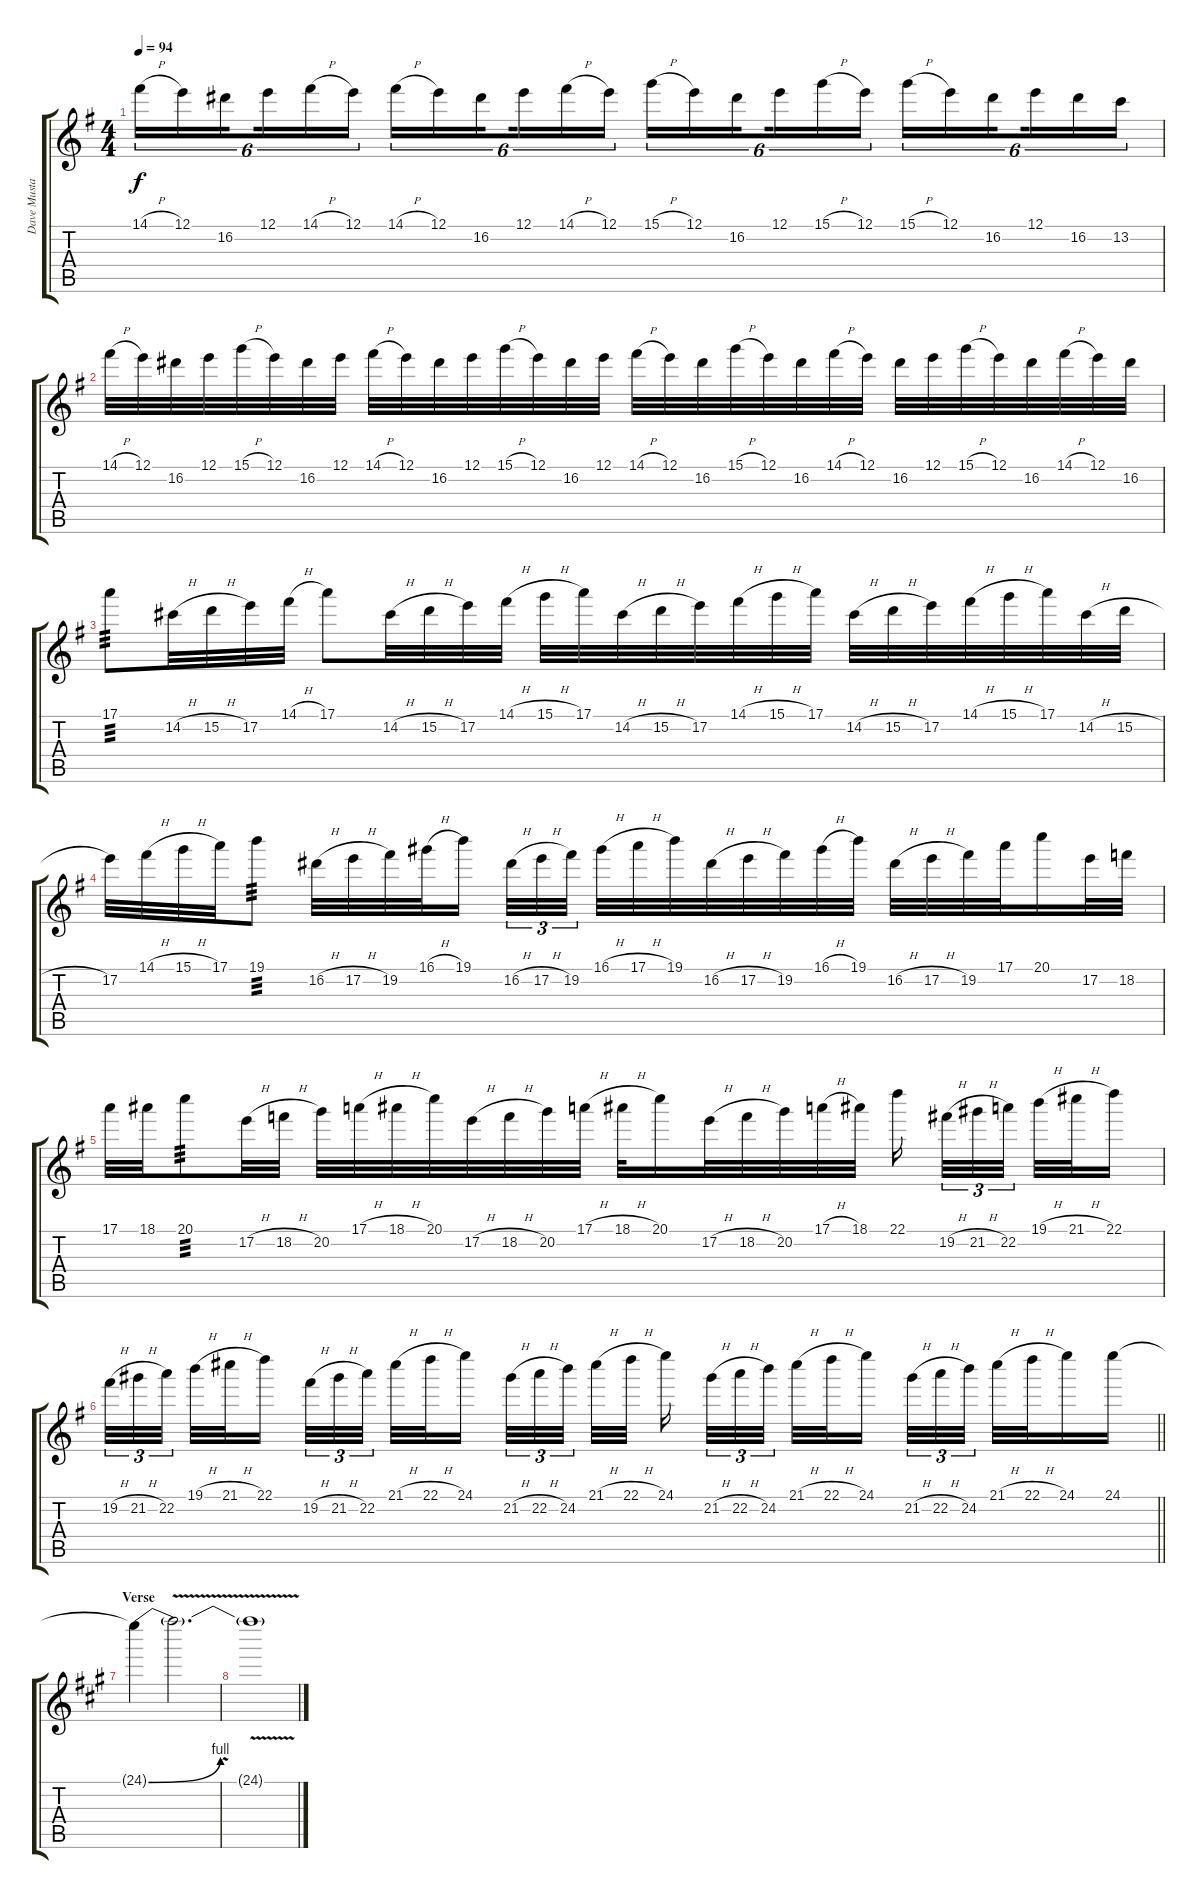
\track ("Dave Mustaine" "Dave Musta") {instrument distortionguitar}
\staff {score tabs}
\tuning (E4 B3 G3 D3 A2 E2) {hide}
\ts (4 4)
\tempo 94
\clef g2
\ks g
14.1{h}.16{tu (6 4) dy f} 12.1.16{tu (6 4)} 16.2.16{tu (6 4) beam splitsecondary} 12.1.16{tu (6 4)} 14.1{h}.16{tu (6 4)} 12.1.16{tu (6 4)} 14.1{h}.16{tu (6 4)} 12.1.16{tu (6 4)} 16.2.16{tu (6 4) beam splitsecondary} 12.1.16{tu (6 4)} 14.1{h}.16{tu (6 4)} 12.1.16{tu (6 4)} 15.1{h}.16{tu (6 4)} 12.1.16{tu (6 4)} 16.2.16{tu (6 4) beam splitsecondary} 12.1.16{tu (6 4)} 15.1{h}.16{tu (6 4)} 12.1.16{tu (6 4)} 15.1{h}.16{tu (6 4)} 12.1.16{tu (6 4)} 16.2.16{tu (6 4) beam splitsecondary} 12.1.16{tu (6 4)} 16.2.16{tu (6 4)} 13.2.16{tu (6 4)} |
14.1{h}.32 12.1.32 16.2.32 12.1.32 15.1{h}.32 12.1.32 16.2.32 12.1.32 14.1{h}.32 12.1.32 16.2.32 12.1.32 15.1{h}.32 12.1.32 16.2.32 12.1.32 14.1{h}.32 12.1.32 16.2.32 15.1{h}.32 12.1.32 16.2.32 14.1{h}.32 12.1.32 16.2.32 12.1.32 15.1{h}.32 12.1.32 16.2.32 14.1{h}.32 12.1.32 16.2.32 |
17.1.8{tp 3} 14.2{h}.32 15.2{h}.32 17.2.32 14.1{h}.32 17.1.8 14.2{h}.32 15.2{h}.32 17.2.32 14.1{h}.32 15.1{h}.32 17.1.32 14.2{h}.32 15.2{h}.32 17.2.32 14.1{h}.32 15.1{h}.32 17.1.32 14.2{h}.32 15.2{h}.32 17.2.32 14.1{h}.32 15.1{h}.32 17.1.32 14.2{h}.32 15.2{h}.32 |
17.2.32 14.1{h}.32 15.1{h}.32 17.1.32 19.1.8{tp 3} 16.2{h}.32 17.2{h}.32 19.2.32 16.1{h}.32 19.1.16{beam splitsecondary} 16.2{h}.32{tu (3 2)} 17.2{h}.32{tu (3 2)} 19.2.32{tu (3 2)} 16.1{h}.32 17.1{h}.32 19.1.32 16.2{h}.32 17.2{h}.32 19.2.32 16.1{h}.32 19.1.32 16.2{h}.32 17.2{h}.32 19.2.32 17.1.32 20.1.16 17.2.32 18.2.32 |
17.1.32 18.1.32 20.1.8{tp 3} 17.2{h}.32 18.2{h}.32 20.2.32 17.1{h}.32 18.1{h}.32 20.1.32 17.2{h}.32 18.2{h}.32 20.2.32 17.1{h}.32 18.1{h}.32 20.1.16 17.2{h}.32 18.2{h}.32 20.2.32 17.1{h}.32 18.1.32 22.1.16{beam splitsecondary} 19.2{h}.32{tu (3 2)} 21.2{h}.32{tu (3 2)} 22.2.32{tu (3 2) beam splitsecondary} 19.1{h}.32 21.1{h}.32 22.1.16 |
\barLineRight lightlight
19.2{h}.32{tu (3 2)} 21.2{h}.32{tu (3 2)} 22.2.32{tu (3 2) beam splitsecondary} 19.1{h}.32 21.1{h}.32 22.1.16{beam splitsecondary} 19.2{h}.32{tu (3 2)} 21.2{h}.32{tu (3 2)} 22.2.32{tu (3 2)} 21.1{h}.32 22.1{h}.32 24.1.16{beam splitsecondary} 21.2{h}.32{tu (3 2)} 22.2{h}.32{tu (3 2)} 24.2.32{tu (3 2) beam splitsecondary} 21.1{h}.32 22.1{h}.32 24.1.16{beam splitsecondary} 21.2{h}.32{tu (3 2)} 22.2{h}.32{tu (3 2)} 24.2.32{tu (3 2) beam splitsecondary} 21.1{h}.32 22.1{h}.32 24.1.16 21.2{h}.32{tu (3 2)} 22.2{h}.32{tu (3 2)} 24.2.32{tu (3 2) beam splitsecondary} 21.1{h}.32 22.1{h}.32 24.1.16 24.1.16 |
\section ("" "Verse")
\ks a
24.1{be (bend 0 0 60 4) t}.4 24.1{v t}.2{d} |
24.1{v t}.1
